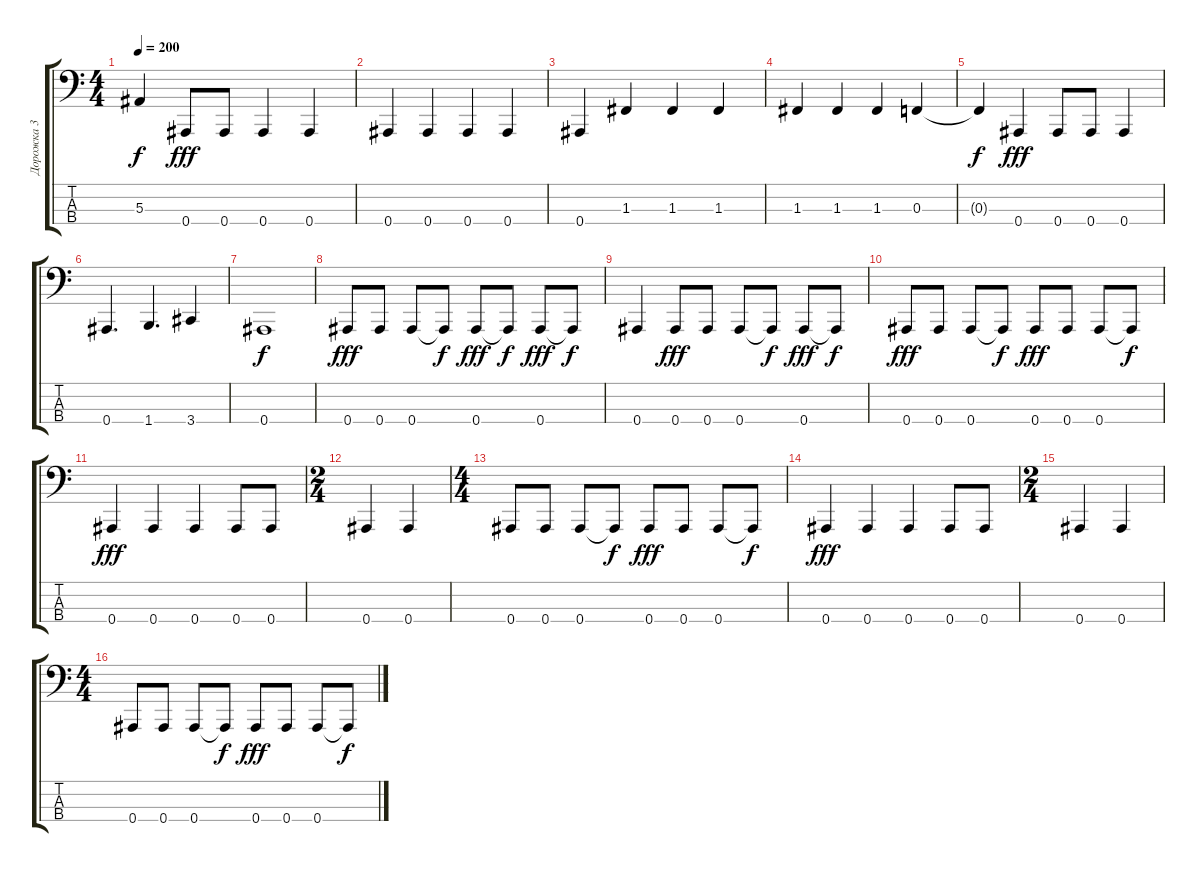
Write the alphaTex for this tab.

\track ("Дорожка 3" "Дорожка 3") {instrument electricbassfinger}
\staff {score tabs}
\tuning (Eb2 Bb1 F1 Bb0) {hide}
\ts (4 4)
\tempo 200
\clef f4
\ks c
5.3{t}.4{dy f} 0.4.8{dy fff} 0.4.8 0.4.4 0.4.4 |
0.4.4 0.4.4 0.4.4 0.4.4 |
0.4.4 1.3.4 1.3.4 1.3.4 |
1.3.4 1.3.4 1.3.4 0.3.4 |
0.3{t}.4{dy f} 0.4.4{dy fff} 0.4.8 0.4.8 0.4.4 |
0.4.4{d} 1.4.4{d} 3.4.4 |
0.4.1{dy f} |
0.4.8{dy fff} 0.4.8 0.4.8 0.4{t}.8{dy f} 0.4.8{dy fff} 0.4{t}.8{dy f} 0.4.8{dy fff} 0.4{t}.8{dy f} |
0.4.4 0.4.8{dy fff} 0.4.8 0.4.8 0.4{t}.8{dy f} 0.4.8{dy fff} 0.4{t}.8{dy f} |
0.4.8{dy fff} 0.4.8 0.4.8 0.4{t}.8{dy f} 0.4.8{dy fff} 0.4.8 0.4.8 0.4{t}.8{dy f} |
0.4.4{dy fff} 0.4.4 0.4.4 0.4.8 0.4.8 |
\ts (2 4)
0.4.4 0.4.4 |
\ts (4 4)
0.4.8 0.4.8 0.4.8 0.4{t}.8{dy f} 0.4.8{dy fff} 0.4.8 0.4.8 0.4{t}.8{dy f} |
0.4.4{dy fff} 0.4.4 0.4.4 0.4.8 0.4.8 |
\ts (2 4)
0.4.4 0.4.4 |
\ts (4 4)
0.4.8 0.4.8 0.4.8 0.4{t}.8{dy f} 0.4.8{dy fff} 0.4.8 0.4.8 0.4{t}.8{dy f}
